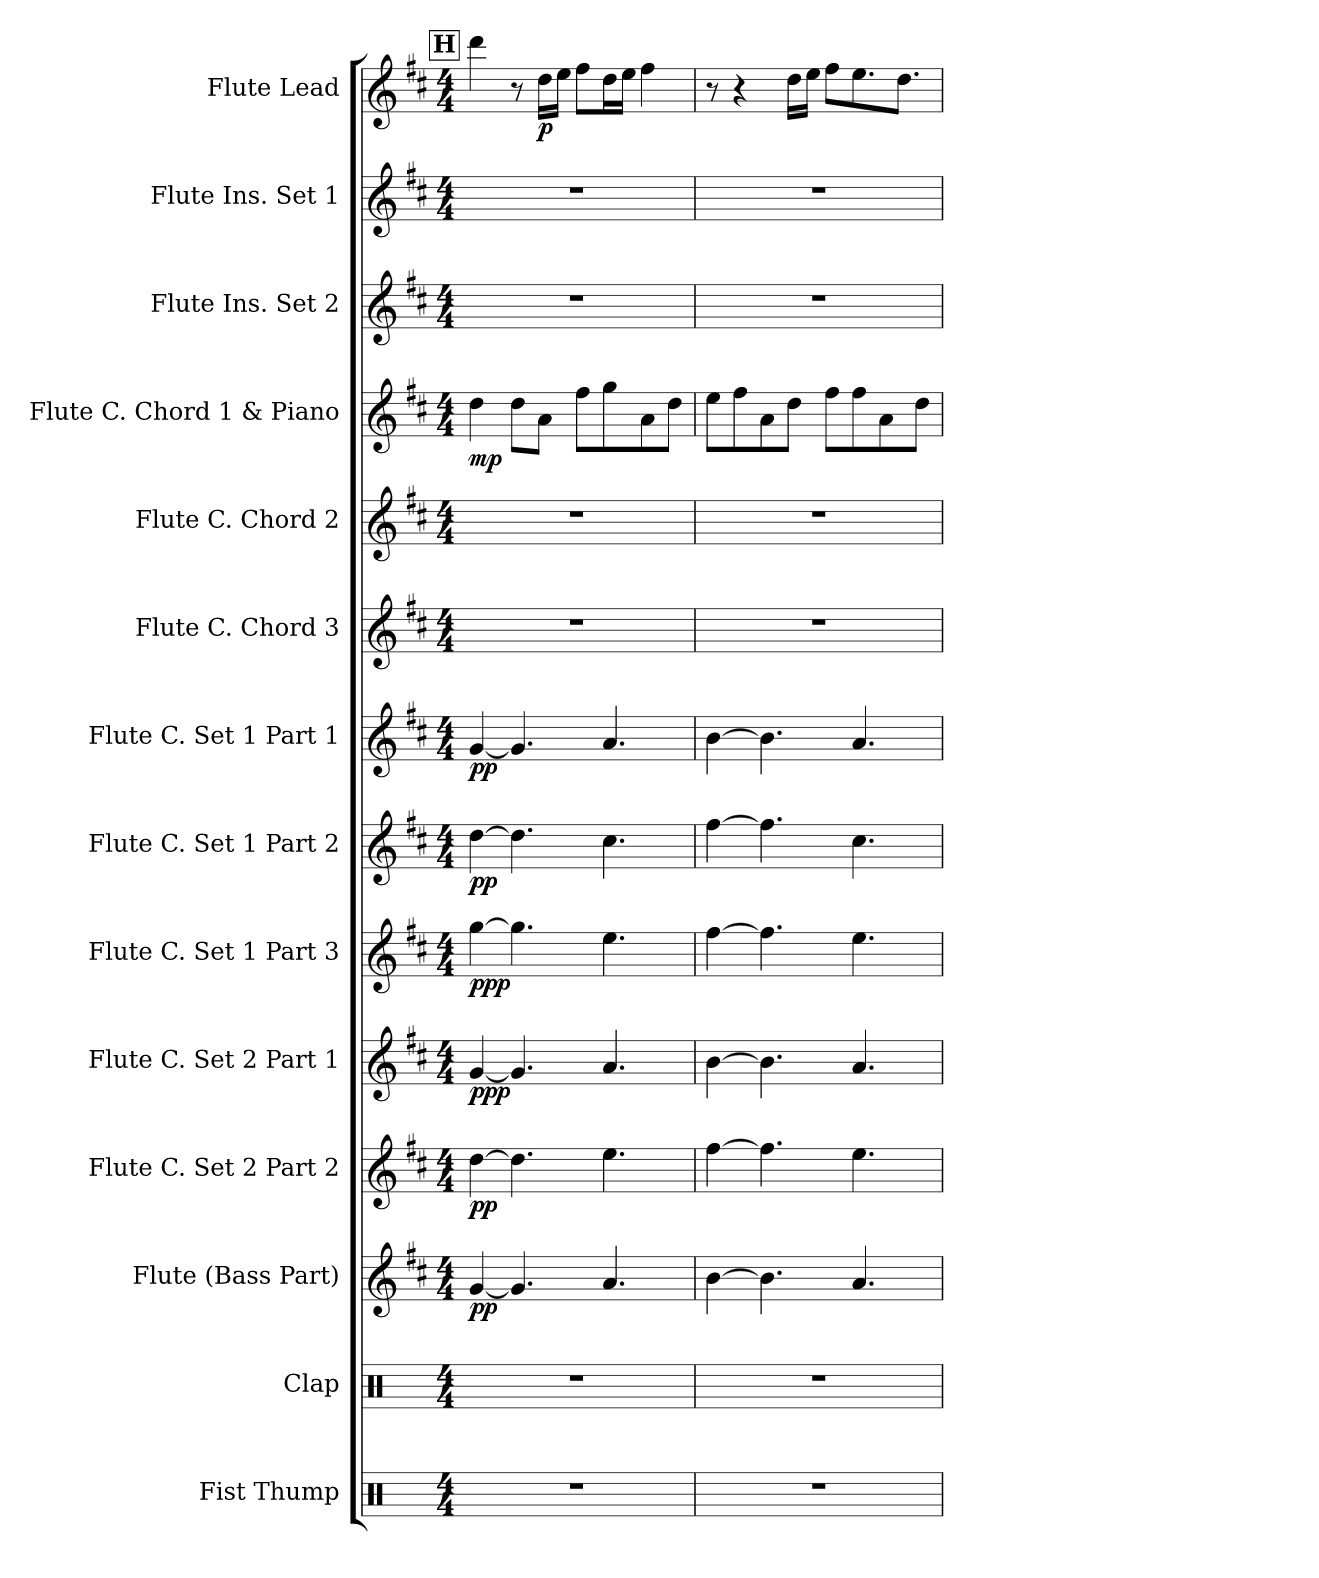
**kern	**kern	**kern	**dynam	**kern	**dynam	**kern	**dynam	**kern	**dynam	**kern	**dynam	**kern	**dynam	**kern	**kern	**kern	**dynam	**kern	**kern	**kern	**dynam
*part14	*part13	*part12	*part12	*part11	*part11	*part10	*part10	*part9	*part9	*part8	*part8	*part7	*part7	*part6	*part5	*part4	*part4	*part3	*part2	*part1	*part1
*staff14	*staff13	*staff12	*staff12	*staff11	*staff11	*staff10	*staff10	*staff9	*staff9	*staff8	*staff8	*staff7	*staff7	*staff6	*staff5	*staff4	*staff4	*staff3	*staff2	*staff1	*staff1
*I"Fist Thump	*I"Clap	*I"Flute (Bass Part)	*	*I"Flute C. Set 2 Part 2	*	*I"Flute C. Set 2 Part 1	*	*I"Flute C. Set 1 Part 3	*	*I"Flute C. Set 1 Part 2	*	*I"Flute C. Set 1 Part 1	*	*I"Flute C. Chord 3	*I"Flute C. Chord 2	*I"Flute C. Chord 1 &amp; Piano	*	*I"Flute Ins. Set 2	*I"Flute Ins. Set 1	*I"Flute Lead	*
*I'F.T.	*I'C.	*I'Fl. (BP)	*	*I'Fl. CS2 P2	*	*I'Fl. CS2 P1	*	*I'Fl. CS1 P3	*	*I'Fl. CS1 P2	*	*I'Fl. CS1 P1	*	*I'Fl. CC3	*I'Fl. CC2	*I'Fl. CC1 &amp; P	*	*I'Fl. IS2	*I'Fl. IS1	*I'Fl. Le.	*
*clefX	*clefX	*clefG2	*	*clefG2	*	*clefG2	*	*clefG2	*	*clefG2	*	*clefG2	*	*clefG2	*clefG2	*clefG2	*	*clefG2	*clefG2	*clefG2	*
*k[]	*k[]	*k[f#c#]	*	*k[f#c#]	*	*k[f#c#]	*	*k[f#c#]	*	*k[f#c#]	*	*k[f#c#]	*	*k[f#c#]	*k[f#c#]	*k[f#c#]	*	*k[f#c#]	*k[f#c#]	*k[f#c#]	*
*M4/4	*M4/4	*M4/4	*	*M4/4	*	*M4/4	*	*M4/4	*	*M4/4	*	*M4/4	*	*M4/4	*M4/4	*M4/4	*	*M4/4	*M4/4	*M4/4	*
!!LO:REH:place=s1:a:B:fs=14:t=H
=61	=61	=61	=61	=61	=61	=61	=61	=61	=61	=61	=61	=61	=61	=61	=61	=61	=61	=61	=61	=61	=61
!	!	!	!LO:DY:b	!	!LO:DY:b	!	!LO:DY:b	!	!LO:DY:b	!	!LO:DY:b	!	!LO:DY:b	!	!	!	!LO:DY:b	!	!	!	!
1r	1r	[4g/	pp	[4dd\	pp	[4g/	ppp	[4gg\	ppp	[4dd\	pp	[4g/	pp	1r	1r	4dd\	mp	1r	1r	4ddd\	.
.	.	4.g/]	.	4.dd\]	.	4.g/]	.	4.gg\]	.	4.dd\]	.	4.g/]	.	.	.	8dd\L	.	.	.	8r	.
!	!	!	!	!	!	!	!	!	!	!	!	!	!	!	!	!	!	!	!	!	!LO:DY:b
.	.	.	.	.	.	.	.	.	.	.	.	.	.	.	.	8a\J	.	.	.	16dd\LL	p
.	.	.	.	.	.	.	.	.	.	.	.	.	.	.	.	.	.	.	.	16ee\JJ	.
.	.	.	.	.	.	.	.	.	.	.	.	.	.	.	.	8ff#\L	.	.	.	8ff#\L	.
.	.	4.a/	.	4.ee\	.	4.a/	.	4.ee\	.	4.cc#\	.	4.a/	.	.	.	8gg\	.	.	.	16dd\L	.
.	.	.	.	.	.	.	.	.	.	.	.	.	.	.	.	.	.	.	.	16ee\JJ	.
.	.	.	.	.	.	.	.	.	.	.	.	.	.	.	.	8a\	.	.	.	4ff#\	.
.	.	.	.	.	.	.	.	.	.	.	.	.	.	.	.	8dd\J	.	.	.	.	.
!!LO:PB:g=z
=62	=62	=62	=62	=62	=62	=62	=62	=62	=62	=62	=62	=62	=62	=62	=62	=62	=62	=62	=62	=62	=62
1r	1r	[4b\	.	[4ff#\	.	[4b\	.	[4ff#\	.	[4ff#\	.	[4b\	.	1r	1r	8ee\L	.	1r	1r	8r	.
.	.	.	.	.	.	.	.	.	.	.	.	.	.	.	.	8ff#\	.	.	.	4r	.
.	.	4.b\]	.	4.ff#\]	.	4.b\]	.	4.ff#\]	.	4.ff#\]	.	4.b\]	.	.	.	8a\	.	.	.	.	.
.	.	.	.	.	.	.	.	.	.	.	.	.	.	.	.	8dd\J	.	.	.	16dd\LL	.
.	.	.	.	.	.	.	.	.	.	.	.	.	.	.	.	.	.	.	.	16ee\JJ	.
.	.	.	.	.	.	.	.	.	.	.	.	.	.	.	.	8ff#\L	.	.	.	8ff#\L	.
.	.	4.a/	.	4.ee\	.	4.a/	.	4.ee\	.	4.cc#\	.	4.a/	.	.	.	8ff#\	.	.	.	8.ee\	.
.	.	.	.	.	.	.	.	.	.	.	.	.	.	.	.	8a\	.	.	.	.	.
.	.	.	.	.	.	.	.	.	.	.	.	.	.	.	.	.	.	.	.	8.dd\J	.
.	.	.	.	.	.	.	.	.	.	.	.	.	.	.	.	8dd\J	.	.	.	.	.
=	=	=	=	=	=	=	=	=	=	=	=	=	=	=	=	=	=	=	=	=	=
*-	*-	*-	*-	*-	*-	*-	*-	*-	*-	*-	*-	*-	*-	*-	*-	*-	*-	*-	*-	*-	*-
